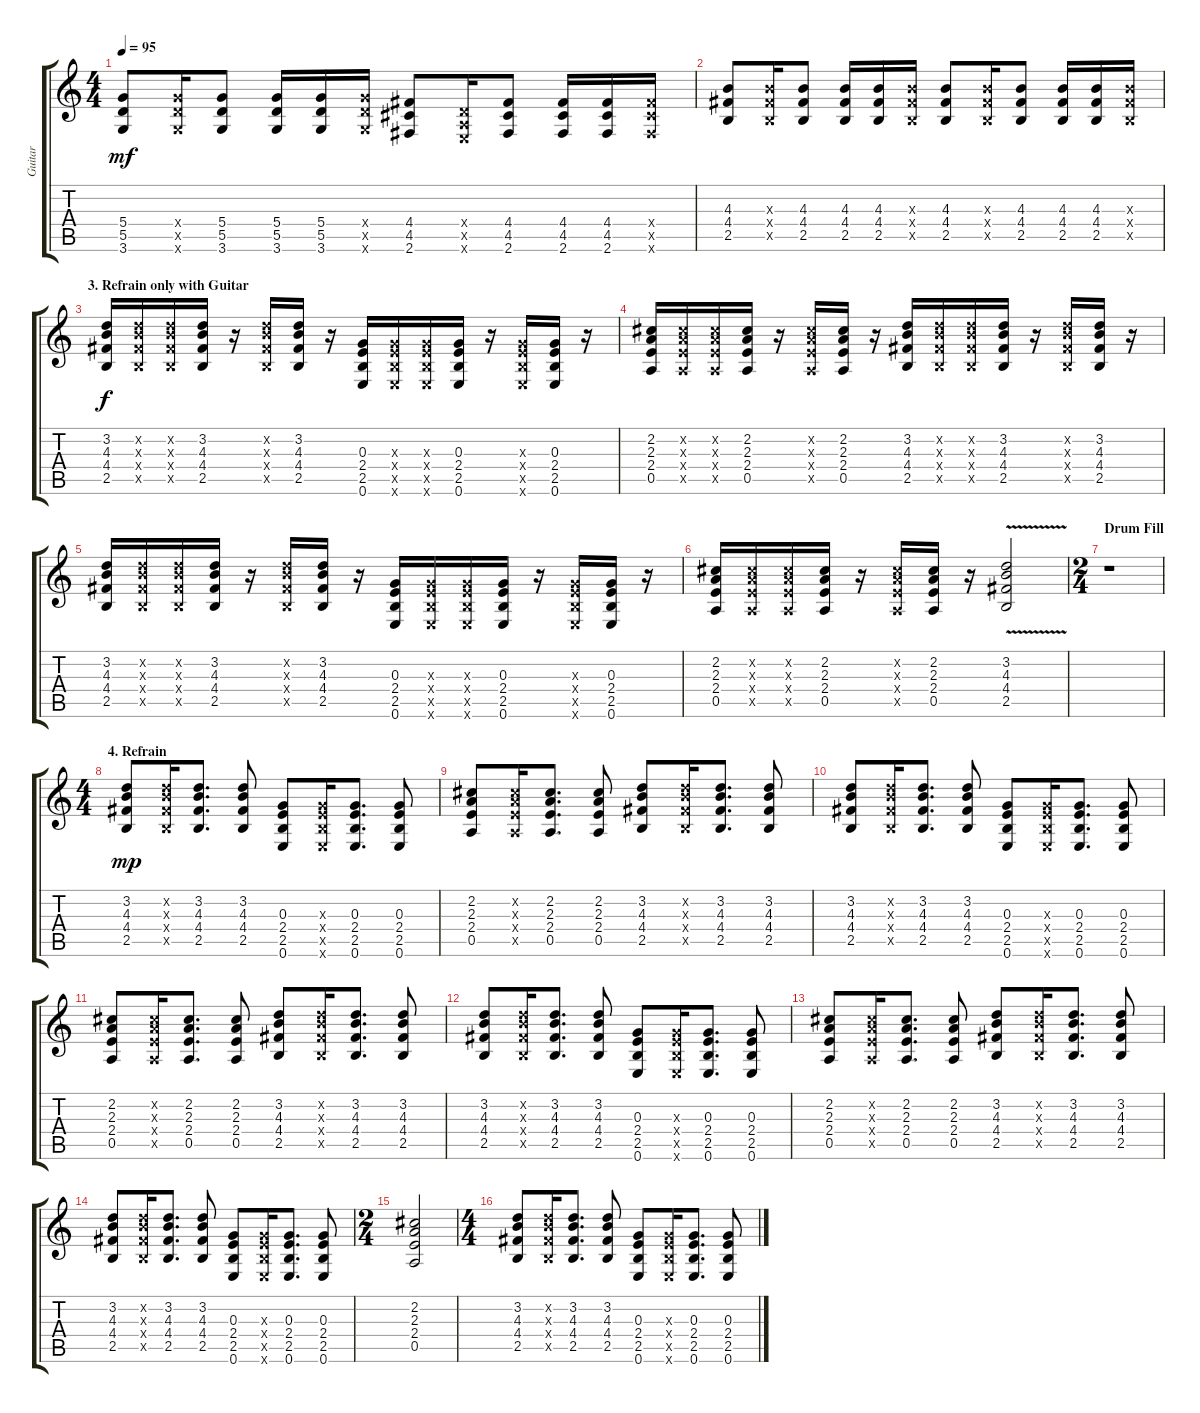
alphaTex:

\track ("Guitar" "Guitar") {instrument acousticguitarsteel}
\staff {score tabs}
\tuning (E4 B3 G3 D3 A2 E2) {hide}
\ts (4 4)
\tempo 95
\clef g2
\ks c
(5.4 5.5 3.6).8{dy mf} (5.4{x} 5.5{x} 3.6{x}).16 (5.4 5.5 3.6).8 (5.4 5.5 3.6).16 (5.4 5.5 3.6).16 (5.4{x} 5.5{x} 3.6{x}).16 (4.4 4.5 2.6).8 (0.4{x} 0.5{x} 0.6{x}).16 (4.4 4.5 2.6).8 (4.4 4.5 2.6).16 (4.4 4.5 2.6).16 (4.4{x} 4.5{x} 2.6{x}).16 |
(4.3 4.4 2.5).8 (4.3{x} 4.4{x} 2.5{x}).16 (4.3 4.4 2.5).8 (4.3 4.4 2.5).16 (4.3 4.4 2.5).16 (4.3{x} 4.4{x} 2.5{x}).16 (4.3 4.4 2.5).8 (4.3{x} 4.4{x} 2.5{x}).16 (4.3 4.4 2.5).8 (4.3 4.4 2.5).16 (4.3 4.4 2.5).16 (4.3{x} 4.4{x} 2.5{x}).16 |
\section ("" "3. Refrain only with Guitar")
(3.2 4.3 4.4 2.5).16{dy f} (3.2{x} 4.3{x} 4.4{x} 2.5{x}).16 (3.2{x} 4.3{x} 4.4{x} 2.5{x}).16 (3.2 4.3 4.4 2.5).16 r.16 (3.2{x} 4.3{x} 4.4{x} 2.5{x}).16 (3.2 4.3 4.4 2.5).16 r.16 (0.3 2.4 2.5 0.6).16 (0.3{x} 2.4{x} 2.5{x} 0.6{x}).16 (0.3{x} 2.4{x} 2.5{x} 0.6{x}).16 (0.3 2.4 2.5 0.6).16 r.16 (0.3{x} 2.4{x} 2.5{x} 0.6{x}).16 (0.3 2.4 2.5 0.6).16 r.16 |
(2.2 2.3 2.4 0.5).16 (2.2{x} 2.3{x} 2.4{x} 0.5{x}).16 (2.2{x} 2.3{x} 2.4{x} 0.5{x}).16 (2.2 2.3 2.4 0.5).16 r.16 (2.2{x} 2.3{x} 2.4{x} 0.5{x}).16 (2.2 2.3 2.4 0.5).16 r.16 (3.2 4.3 4.4 2.5).16 (3.2{x} 4.3{x} 4.4{x} 2.5{x}).16 (3.2{x} 4.3{x} 4.4{x} 2.5{x}).16 (3.2 4.3 4.4 2.5).16 r.16 (3.2{x} 4.3{x} 4.4{x} 2.5{x}).16 (3.2 4.3 4.4 2.5).16 r.16 |
(3.2 4.3 4.4 2.5).16 (3.2{x} 4.3{x} 4.4{x} 2.5{x}).16 (3.2{x} 4.3{x} 4.4{x} 2.5{x}).16 (3.2 4.3 4.4 2.5).16 r.16 (3.2{x} 4.3{x} 4.4{x} 2.5{x}).16 (3.2 4.3 4.4 2.5).16 r.16 (0.3 2.4 2.5 0.6).16 (0.3{x} 2.4{x} 2.5{x} 0.6{x}).16 (0.3{x} 2.4{x} 2.5{x} 0.6{x}).16 (0.3 2.4 2.5 0.6).16 r.16 (0.3{x} 2.4{x} 2.5{x} 0.6{x}).16 (0.3 2.4 2.5 0.6).16 r.16 |
(2.2 2.3 2.4 0.5).16 (2.2{x} 2.3{x} 2.4{x} 0.5{x}).16 (2.2{x} 2.3{x} 2.4{x} 0.5{x}).16 (2.2 2.3 2.4 0.5).16 r.16 (2.2{x} 2.3{x} 2.4{x} 0.5{x}).16 (2.2 2.3 2.4 0.5).16 r.16 (3.2{v} 4.3{v} 4.4{v} 2.5{v}).2 |
\ts (2 4)
\section ("" "Drum Fill")
r.1 |
\ts (4 4)
\section ("" "4. Refrain")
(3.2 4.3 4.4 2.5).8{dy mp} (3.2{x} 4.3{x} 4.4{x} 2.5{x}).16 (3.2 4.3 4.4 2.5).8{d} (3.2 4.3 4.4 2.5).8 (0.3 2.4 2.5 0.6).8 (0.3{x} 2.4{x} 2.5{x} 0.6{x}).16 (0.3 2.4 2.5 0.6).8{d} (0.3 2.4 2.5 0.6).8 |
(2.2 2.3 2.4 0.5).8 (2.2{x} 2.3{x} 2.4{x} 0.5{x}).16 (2.2 2.3 2.4 0.5).8{d} (2.2 2.3 2.4 0.5).8 (3.2 4.3 4.4 2.5).8 (3.2{x} 4.3{x} 4.4{x} 2.5{x}).16 (3.2 4.3 4.4 2.5).8{d} (3.2 4.3 4.4 2.5).8 |
(3.2 4.3 4.4 2.5).8 (3.2{x} 4.3{x} 4.4{x} 2.5{x}).16 (3.2 4.3 4.4 2.5).8{d} (3.2 4.3 4.4 2.5).8 (0.3 2.4 2.5 0.6).8 (0.3{x} 2.4{x} 2.5{x} 0.6{x}).16 (0.3 2.4 2.5 0.6).8{d} (0.3 2.4 2.5 0.6).8 |
(2.2 2.3 2.4 0.5).8 (2.2{x} 2.3{x} 2.4{x} 0.5{x}).16 (2.2 2.3 2.4 0.5).8{d} (2.2 2.3 2.4 0.5).8 (3.2 4.3 4.4 2.5).8 (3.2{x} 4.3{x} 4.4{x} 2.5{x}).16 (3.2 4.3 4.4 2.5).8{d} (3.2 4.3 4.4 2.5).8 |
(3.2 4.3 4.4 2.5).8 (3.2{x} 4.3{x} 4.4{x} 2.5{x}).16 (3.2 4.3 4.4 2.5).8{d} (3.2 4.3 4.4 2.5).8 (0.3 2.4 2.5 0.6).8 (0.3{x} 2.4{x} 2.5{x} 0.6{x}).16 (0.3 2.4 2.5 0.6).8{d} (0.3 2.4 2.5 0.6).8 |
(2.2 2.3 2.4 0.5).8 (2.2{x} 2.3{x} 2.4{x} 0.5{x}).16 (2.2 2.3 2.4 0.5).8{d} (2.2 2.3 2.4 0.5).8 (3.2 4.3 4.4 2.5).8 (3.2{x} 4.3{x} 4.4{x} 2.5{x}).16 (3.2 4.3 4.4 2.5).8{d} (3.2 4.3 4.4 2.5).8 |
(3.2 4.3 4.4 2.5).8 (3.2{x} 4.3{x} 4.4{x} 2.5{x}).16 (3.2 4.3 4.4 2.5).8{d} (3.2 4.3 4.4 2.5).8 (0.3 2.4 2.5 0.6).8 (0.3{x} 2.4{x} 2.5{x} 0.6{x}).16 (0.3 2.4 2.5 0.6).8{d} (0.3 2.4 2.5 0.6).8 |
\ts (2 4)
(2.2 2.3 2.4 0.5).2 |
\ts (4 4)
(3.2 4.3 4.4 2.5).8 (3.2{x} 4.3{x} 4.4{x} 2.5{x}).16 (3.2 4.3 4.4 2.5).8{d} (3.2 4.3 4.4 2.5).8 (0.3 2.4 2.5 0.6).8 (0.3{x} 2.4{x} 2.5{x} 0.6{x}).16 (0.3 2.4 2.5 0.6).8{d} (0.3 2.4 2.5 0.6).8
